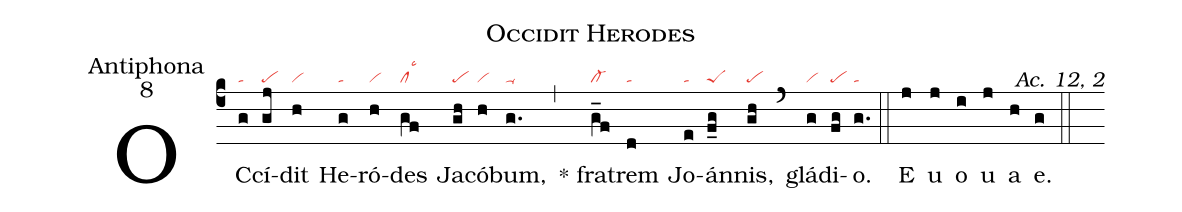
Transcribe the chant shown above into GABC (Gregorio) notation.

name:Occidit Herodes;
office-part:Antiphona;
mode:8;
commentary:Ac. 12, 2;
nabc-lines:1;
%%
(c4) OC(g|ta)cí(gj|pe)dit(h|vi) He(g|ta)ró(h|vi)des(gf|cllsc3) Ja(gh|pe)có(h|vi)bum,(g.|ta-) (,) <sp>*</sp> fra(g_f|cl-)trem(d|ta) Jo(e|ta)án(f_g|peS)nis,(gh|pe) (`) glá(g|vi)di(fg|pe)o.(g.|ta) (::)

<eu>E(j) u(j) o(i) u(j) a(h) e.(g) </eu>(::)
